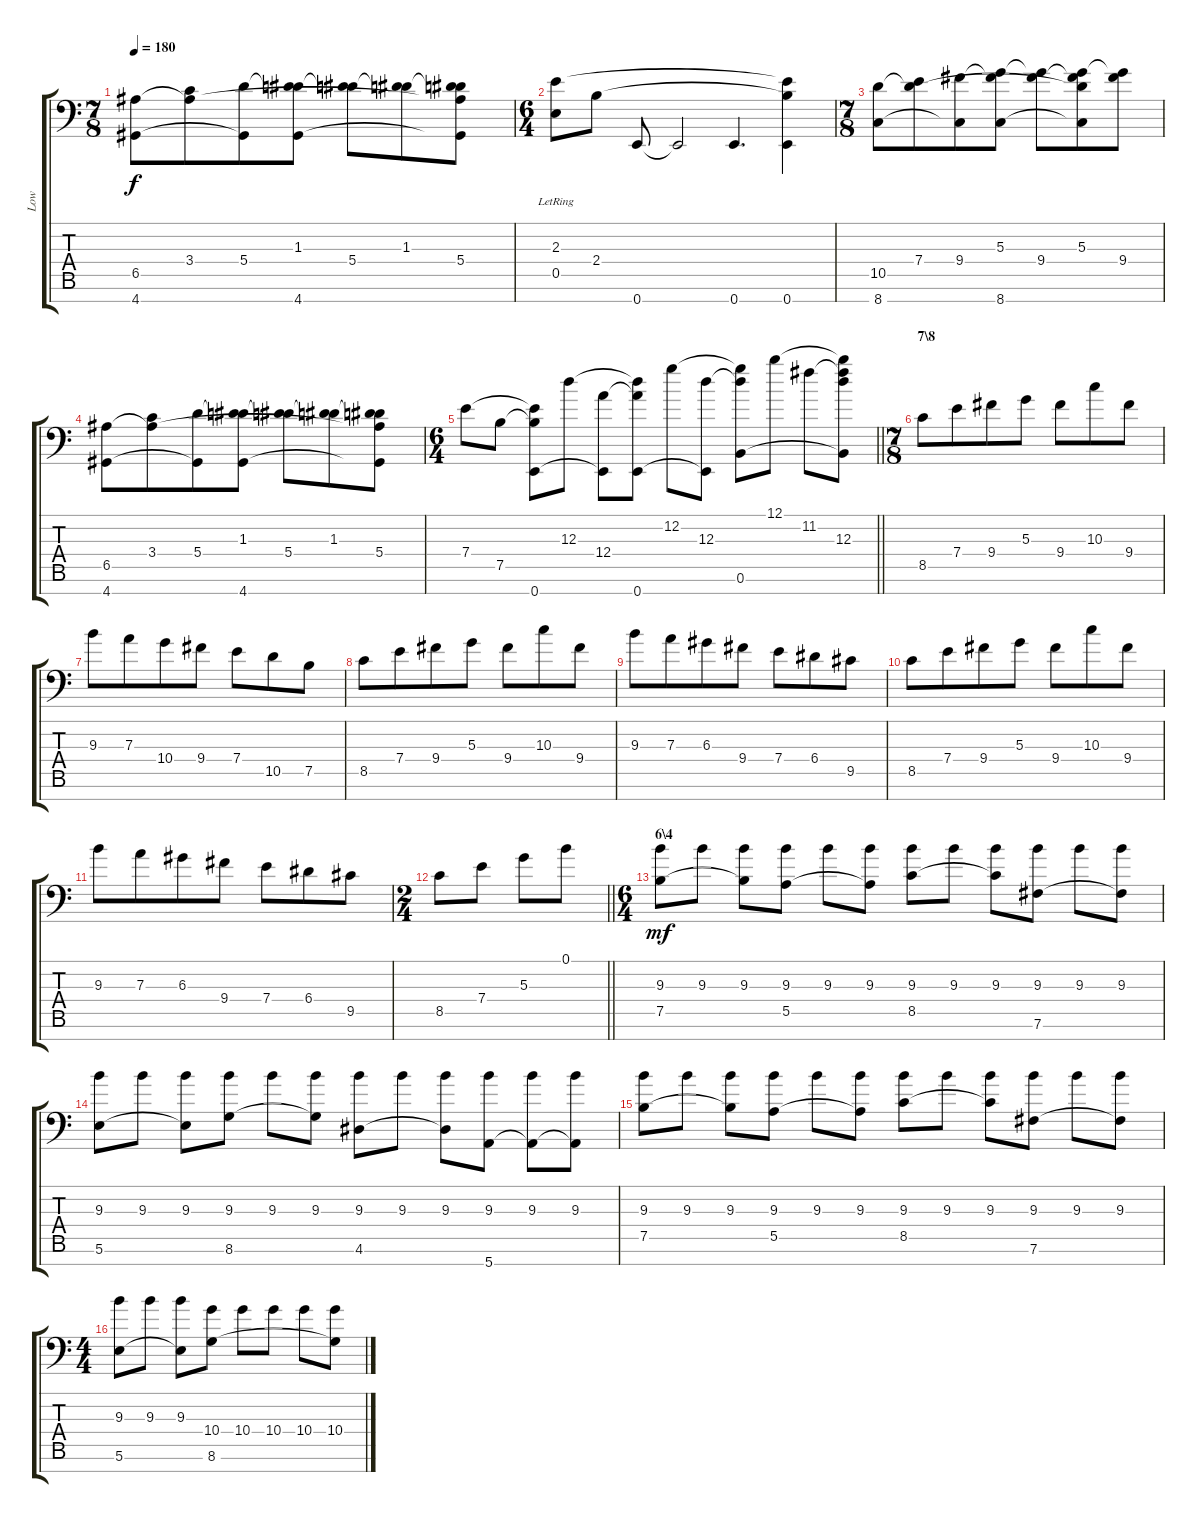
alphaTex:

\track ("Low " "Low ") {instrument acousticguitarsteel}
\staff {score tabs}
\tuning (B3 G3 D3 A2 E2 B1 E1) {hide}
\ts (7 8)
\tempo 180
\clef f4
\ks c
(6.5 4.7).8{dy f} (3.4 6.5{t}).8 (5.4 4.7{t}).8 (1.3 5.4{t} 4.7).8 (1.3{t} 5.4).8 (1.3 5.4{t}).8 (1.3{t} 5.4 6.5{t} 4.7{t}).8 |
\ts (6 4)
(2.3 0.5{lr}).8 2.4.8 0.7.8 0.7{t}.2 0.7.4{d} (2.3{t} 2.4{t} 0.7).4 |
\ts (7 8)
(10.5 8.7).8 (7.4 10.5{t}).8 (9.4 8.7{t}).8 (5.3 9.4{t} 8.7).8 (5.3{t} 9.4).8 (5.3 9.4{t} 10.5{t} 8.7{t}).8 (5.3{t} 9.4).8 |
(6.5 4.7).8 (3.4 6.5{t}).8 (5.4 4.7{t}).8 (1.3 5.4{t} 4.7).8 (1.3{t} 5.4).8 (1.3 5.4{t}).8 (1.3{t} 5.4 6.5{t} 4.7{t}).8 |
\ts (6 4)
\barLineRight lightlight
7.4.8 7.5.8 (7.4{t} 7.5{t} 0.7).8 12.3.8 (12.4 0.7{t}).8 (12.3{t} 12.4{t} 0.7).8 12.2.8 (12.3 0.7{t}).8 (12.2{t} 12.3{t} 0.6).8 12.1.8 11.2.8 (12.1{t} 11.2{t} 12.3 0.6{t}).8 |
\ts (7 8)
\section ("" "7\\8")
8.5.8{volume 16} 7.4.8 9.4.8 5.3.8 9.4.8 10.3.8 9.4.8 |
9.3.8 7.3.8 10.4.8 9.4.8 7.4.8 10.5.8 7.5.8 |
8.5.8 7.4.8 9.4.8 5.3.8 9.4.8 10.3.8 9.4.8 |
9.3.8 7.3.8 6.3.8 9.4.8 7.4.8 6.4.8 9.5.8 |
8.5.8 7.4.8 9.4.8 5.3.8 9.4.8 10.3.8 9.4.8 |
9.3.8 7.3.8 6.3.8 9.4.8 7.4.8 6.4.8 9.5.8 |
\ts (2 4)
\barLineRight lightlight
8.5.8 7.4.8 5.3.8 0.1.8 |
\ts (6 4)
\section ("" "6\\4")
(9.3 7.5).8{dy mf volume 12} 9.3.8 (9.3 7.5{t}).8 (9.3 5.5).8 9.3.8 (9.3 5.5{t}).8 (9.3 8.5).8 9.3.8 (9.3 8.5{t}).8 (9.3 7.6).8 9.3.8 (9.3 7.6{t}).8 |
(9.3 5.6).8 9.3.8 (9.3 5.6{t}).8 (9.3 8.6).8 9.3.8 (9.3 8.6{t}).8 (9.3 4.6).8 9.3.8 (9.3 4.6{t}).8 (9.3 5.7).8 (9.3 5.7{t}).8 (9.3 5.7{t}).8 |
(9.3 7.5).8 9.3.8 (9.3 7.5{t}).8 (9.3 5.5).8 9.3.8 (9.3 5.5{t}).8 (9.3 8.5).8 9.3.8 (9.3 8.5{t}).8 (9.3 7.6).8 9.3.8 (9.3 7.6{t}).8 |
\ts (4 4)
(9.3 5.6).8 9.3.8 (9.3 5.6{t}).8 (10.4 8.6).8 10.4.8 10.4.8 10.4.8 (10.4 8.6{t}).8
